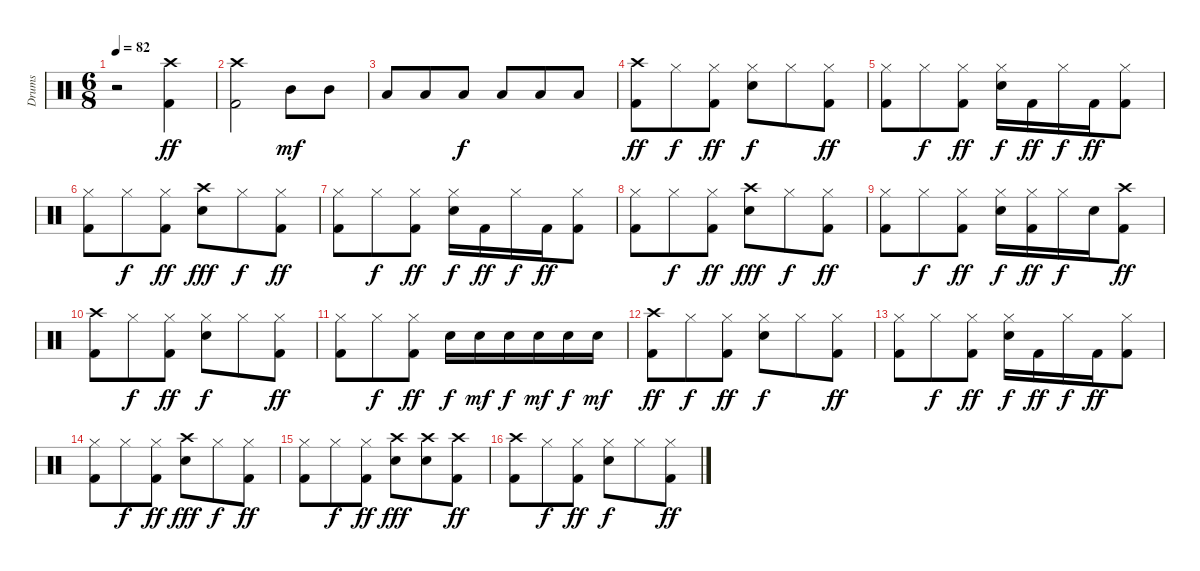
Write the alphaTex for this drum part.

\track ("Drums" "Drums") {instrument percussion}
\staff {score}
\articulation defaults
\ts (6 8)
\tempo 82
\clef neutral
\ks c
r.2{dy ff} ("Crash high (hit)" "Kick (hit) 2").4 |
("Crash high (hit)" "Kick (hit) 2").2 "Mid Tom (hit)".8{dy mf} "Mid Tom (hit)".8 |
"Low Tom (hit)".8 "Low Tom (hit)".8 "Low Tom (hit)".8{dy f} "Low Tom (hit)".8 "Low Floor Tom (hit)".8 "Low Floor Tom (hit)".8 |
("Crash high (hit)" "Kick (hit) 2").8{dy ff} "Hi-Hat (closed)".8{dy f} ("Hi-Hat (closed)" "Kick (hit) 2").8{dy ff} ("Hi-Hat (closed)" "Snare (hit) 2").8{dy f} "Hi-Hat (closed)".8 ("Hi-Hat (closed)" "Kick (hit) 2").8{dy ff} |
("Hi-Hat (closed)" "Kick (hit) 2").8 "Hi-Hat (closed)".8{dy f} ("Hi-Hat (closed)" "Kick (hit) 2").8{dy ff} ("Hi-Hat (closed)" "Snare (hit) 2").16{dy f} "Kick (hit) 2".16{dy ff} "Hi-Hat (closed)".16{dy f} "Kick (hit) 2".16{dy ff} ("Hi-Hat (closed)" "Kick (hit) 2").8 |
("Hi-Hat (closed)" "Kick (hit) 2").8 "Hi-Hat (closed)".8{dy f} ("Hi-Hat (closed)" "Kick (hit) 2").8{dy ff} ("Crash high (hit)" "Snare (hit) 2").8{dy fff} "Hi-Hat (closed)".8{dy f} ("Hi-Hat (closed)" "Kick (hit) 2").8{dy ff} |
("Hi-Hat (closed)" "Kick (hit) 2").8 "Hi-Hat (closed)".8{dy f} ("Hi-Hat (closed)" "Kick (hit) 2").8{dy ff} ("Hi-Hat (closed)" "Snare (hit) 2").16{dy f} "Kick (hit) 2".16{dy ff} "Hi-Hat (closed)".16{dy f} "Kick (hit) 2".16{dy ff} ("Hi-Hat (closed)" "Kick (hit) 2").8 |
("Hi-Hat (closed)" "Kick (hit) 2").8 "Hi-Hat (closed)".8{dy f} ("Hi-Hat (closed)" "Kick (hit) 2").8{dy ff} ("Crash high (hit)" "Snare (hit) 2").8{dy fff} "Hi-Hat (closed)".8{dy f} ("Hi-Hat (closed)" "Kick (hit) 2").8{dy ff} |
("Hi-Hat (closed)" "Kick (hit) 2").8 "Hi-Hat (closed)".8{dy f} ("Hi-Hat (closed)" "Kick (hit) 2").8{dy ff} ("Hi-Hat (closed)" "Snare (hit) 2").16{dy f} ("Hi-Hat (closed)" "Kick (hit) 2").16{dy ff} "Hi-Hat (closed)".16{dy f} "Snare (hit) 2".16 ("Crash high (hit)" "Kick (hit) 2").8{dy ff} |
("Crash high (hit)" "Kick (hit) 2").8 "Hi-Hat (closed)".8{dy f} ("Hi-Hat (closed)" "Kick (hit) 2").8{dy ff} ("Hi-Hat (closed)" "Snare (hit) 2").8{dy f} "Hi-Hat (closed)".8 ("Hi-Hat (closed)" "Kick (hit) 2").8{dy ff} |
("Hi-Hat (closed)" "Kick (hit) 2").8 "Hi-Hat (closed)".8{dy f} ("Hi-Hat (closed)" "Kick (hit) 2").8{dy ff} "Snare (hit) 2".16{dy f} "Snare (hit) 2".16{dy mf} "Snare (hit) 2".16{dy f} "Snare (hit) 2".16{dy mf} "Snare (hit) 2".16{dy f} "Snare (hit) 2".16{dy mf} |
("Crash high (hit)" "Kick (hit) 2").8{dy ff} "Hi-Hat (closed)".8{dy f} ("Hi-Hat (closed)" "Kick (hit) 2").8{dy ff} ("Hi-Hat (closed)" "Snare (hit) 2").8{dy f} "Hi-Hat (closed)".8 ("Hi-Hat (closed)" "Kick (hit) 2").8{dy ff} |
("Hi-Hat (closed)" "Kick (hit) 2").8 "Hi-Hat (closed)".8{dy f} ("Hi-Hat (closed)" "Kick (hit) 2").8{dy ff} ("Hi-Hat (closed)" "Snare (hit) 2").16{dy f} "Kick (hit) 2".16{dy ff} "Hi-Hat (closed)".16{dy f} "Kick (hit) 2".16{dy ff} ("Hi-Hat (closed)" "Kick (hit) 2").8 |
("Hi-Hat (closed)" "Kick (hit) 2").8 "Hi-Hat (closed)".8{dy f} ("Hi-Hat (closed)" "Kick (hit) 2").8{dy ff} ("Crash high (hit)" "Snare (hit) 2").8{dy fff} "Hi-Hat (closed)".8{dy f} ("Hi-Hat (closed)" "Kick (hit) 2").8{dy ff} |
("Hi-Hat (closed)" "Kick (hit) 2").8 "Hi-Hat (closed)".8{dy f} ("Hi-Hat (closed)" "Kick (hit) 2").8{dy ff} ("Crash high (hit)" "Snare (hit) 2").8{dy fff} ("Crash high (hit)" "Snare (hit) 2").8 ("Crash high (hit)" "Kick (hit) 2").8{dy ff} |
("Crash high (hit)" "Kick (hit) 2").8 "Hi-Hat (closed)".8{dy f} ("Hi-Hat (closed)" "Kick (hit) 2").8{dy ff} ("Hi-Hat (closed)" "Snare (hit) 2").8{dy f} "Hi-Hat (closed)".8 ("Hi-Hat (closed)" "Kick (hit) 2").8{dy ff}
